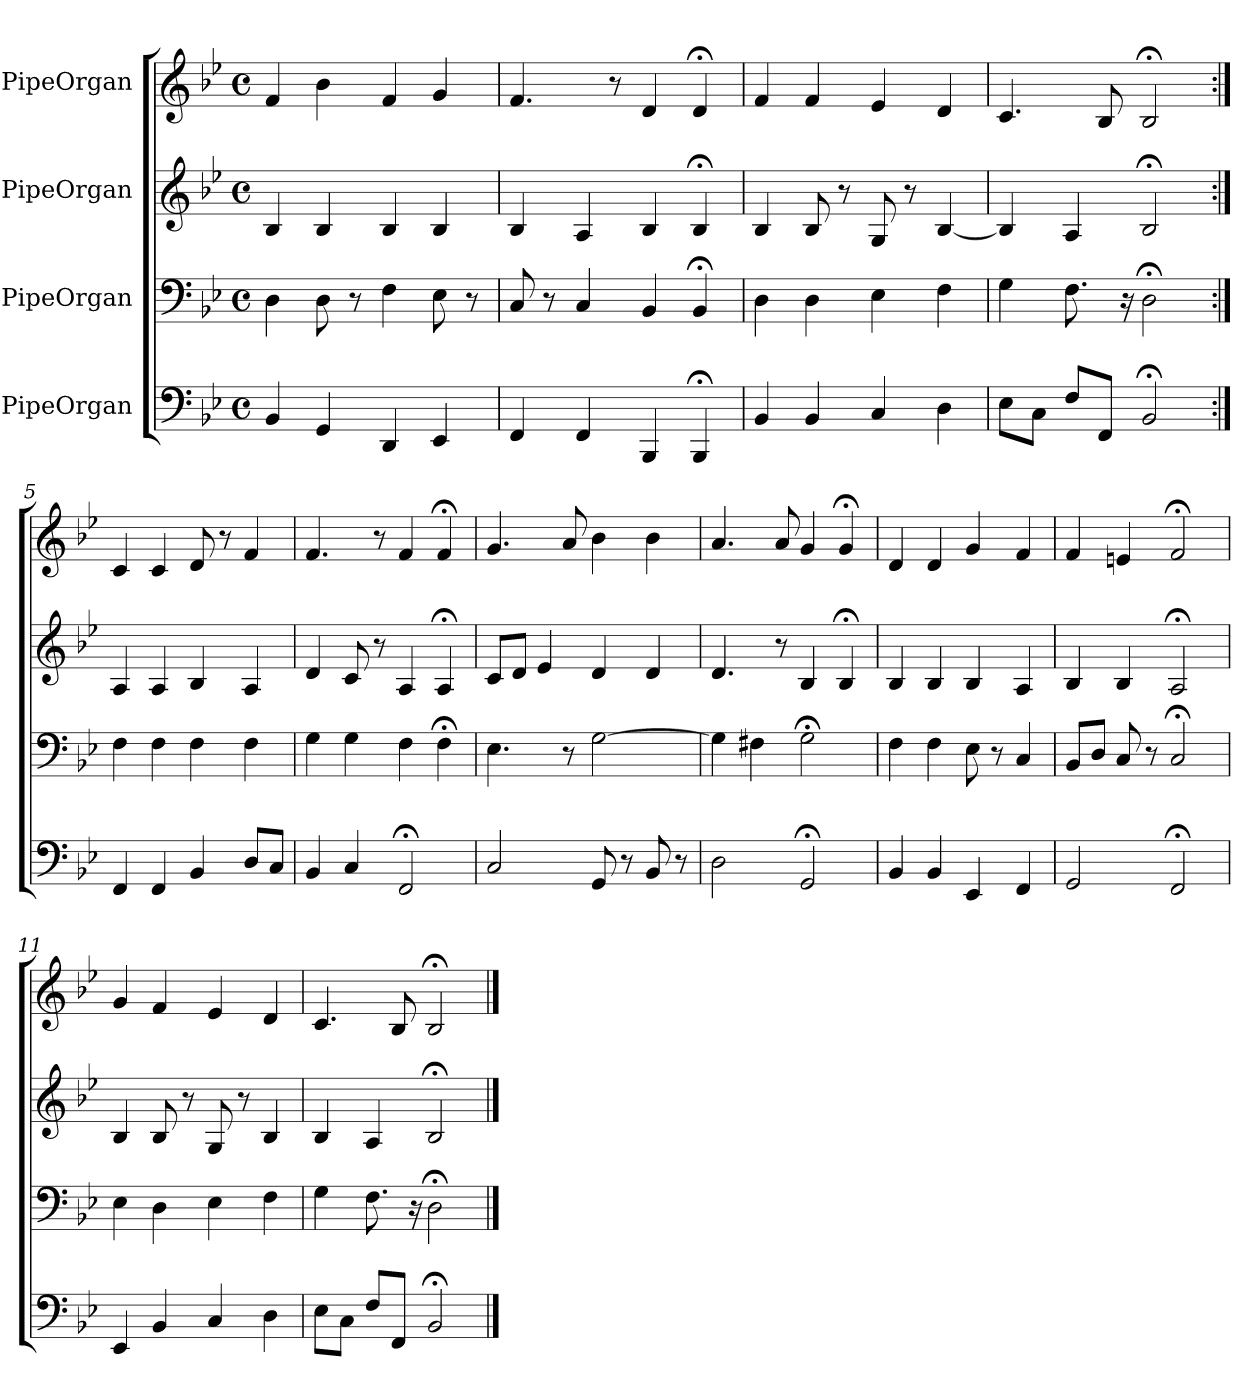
**kern	**kern	**kern	**kern
*part4	*part3	*part2	*part1
*staff4	*staff3	*staff2	*staff1
*I"PipeOrgan	*I"PipeOrgan	*I"PipeOrgan	*I"PipeOrgan
*k[b-e-]	*k[b-e-]	*k[b-e-]	*k[b-e-]
*B-:	*B-:	*B-:	*B-:
*M4/4	*M4/4	*M4/4	*M4/4
*met(c)	*met(c)	*met(c)	*met(c)
*MM60	*MM60	*MM60	*MM60
=1	=1	=1	=1
4BB-	4D	4B-	4f
4GG	8D	4B-	4b-
.	8r	.	.
4DD	4F	4B-	4f
4EE-	8E-	4B-	4g
.	8r	.	.
=2	=2	=2	=2
4FF	8C	4B-	4.f
.	8r	.	.
4FF	4C	4A	.
.	.	.	8r
4BBB-	4BB-	4B-	4d
4BBB-;<	4BB-;<	4B-;<	4d;<
=3	=3	=3	=3
4BB-	4D	4B-	4f
4BB-	4D	8B-	4f
.	.	8r	.
4C	4E-	8G	4e-
.	.	8r	.
4D	4F	[4B-	4d
=4	=4	=4	=4
8E-L	4G	4B-]	4.c
8CJ	.	.	.
8FL	8.F	4A	.
8FFJ	.	.	8B-
.	16r	.	.
2BB-;<	2D;<	2B-;<	2B-;<
=5:|!	=5:|!	=5:|!	=5:|!
4FF	4F	4A	4c
4FF	4F	4A	4c
4BB-	4F	4B-	8d
.	.	.	8r
8DL	4F	4A	4f
8CJ	.	.	.
=6	=6	=6	=6
4BB-	4G	4d	4.f
4C	4G	8c	.
.	.	8r	8r
2FF;<	4F	4A	4f
.	4F;<	4A;<	4f;<
=7	=7	=7	=7
2C	4.E-	8cL	4.g
.	.	8dJ	.
.	.	4e-	.
.	8r	.	8a
8GG	[2G	4d	4b-
8r	.	.	.
8BB-	.	4d	4b-
8r	.	.	.
=8	=8	=8	=8
2D	4G]	4.d	4.a
.	4F#X	.	.
.	.	8r	8a
2GG;<	2G;<	4B-	4g
.	.	4B-;<	4g;<
=9	=9	=9	=9
4BB-	4F	4B-	4d
4BB-	4F	4B-	4d
4EE-	8E-	4B-	4g
.	8r	.	.
4FF	4C	4A	4f
=10	=10	=10	=10
2GG	8BB-L	4B-	4f
.	8DJ	.	.
.	8C	4B-	4en
.	8r	.	.
2FF;<	2C;<	2A;<	2f;<
=11	=11	=11	=11
4EE-	4E-	4B-	4g
4BB-	4D	8B-	4f
.	.	8r	.
4C	4E-	8G	4e-
.	.	8r	.
4D	4F	4B-	4d
=12	=12	=12	=12
8E-L	4G	4B-	4.c
8CJ	.	.	.
8FL	8.F	4A	.
8FFJ	.	.	8B-
.	16r	.	.
2BB-;<	2D;<	2B-;<	2B-;<
==	==	==	==
*-	*-	*-	*-
